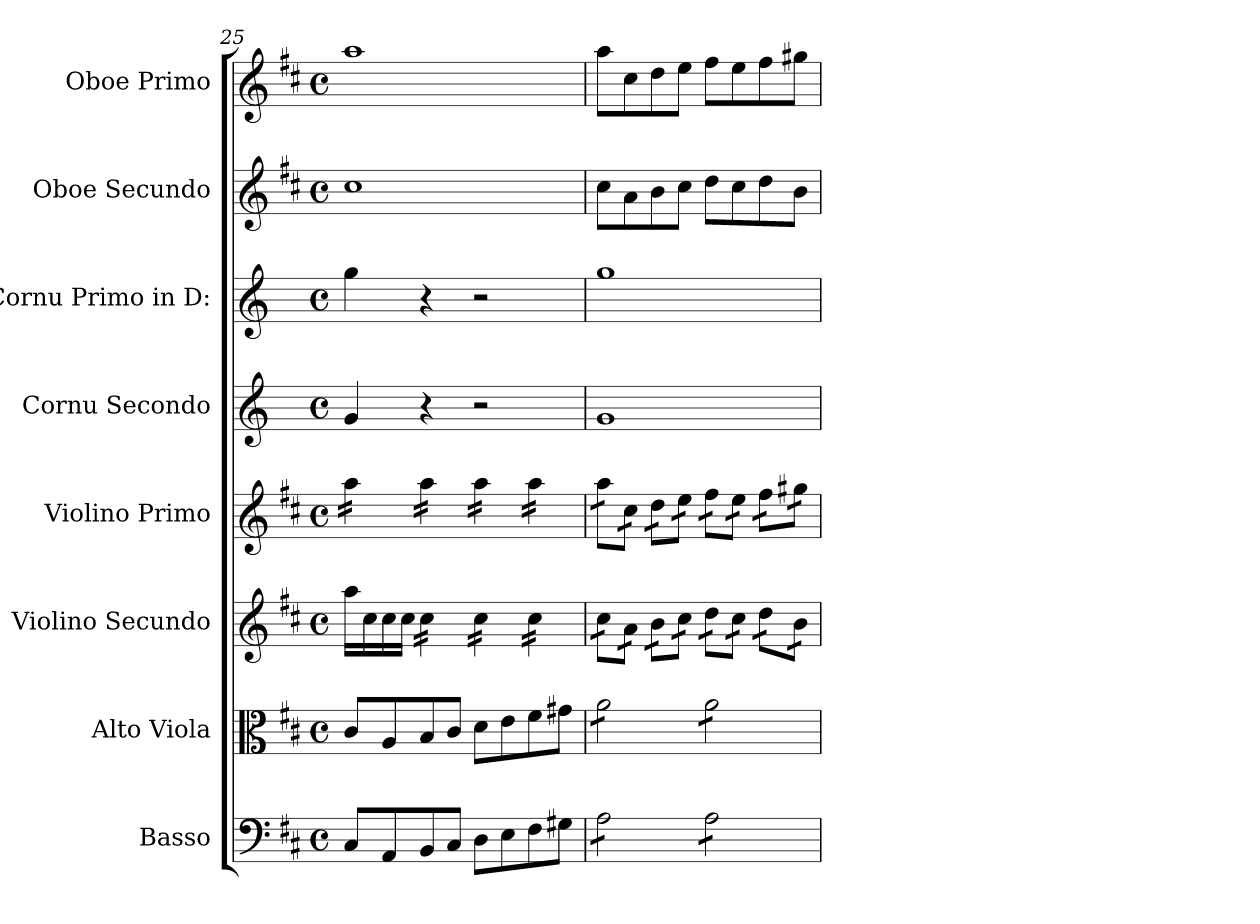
**kern	**kern	**kern	**kern	**kern	**kern	**kern	**kern
*part8	*part7	*part6	*part5	*part4	*part3	*part2	*part1
*staff8	*staff7	*staff6	*staff5	*staff4	*staff3	*staff2	*staff1
*I"Basso	*I"Alto Viola	*I"Violino Secundo	*I"Violino Primo	*I"Cornu Secondo	*I"Cornu Primo in D:	*I"Oboe Secundo	*I"Oboe Primo
*	*I'Vla	*	*I'Vn I	*	*I'Cor I	*	*I'Ob I
*clefF4	*clefC3	*clefG2	*clefG2	*clefG2	*clefG2	*clefG2	*clefG2
*	*	*	*	*ITrd-1c-2	*ITrd-1c-2	*	*
*k[f#c#]	*k[f#c#]	*k[f#c#]	*k[f#c#]	*k[f#c#]	*k[f#c#]	*k[f#c#]	*k[f#c#]
*D:	*D:	*D:	*D:	*D:	*D:	*D:	*D:
*M4/4	*M4/4	*M4/4	*M4/4	*M4/4	*M4/4	*M4/4	*M4/4
*met(c)	*met(c)	*met(c)	*met(c)	*met(c)	*met(c)	*met(c)	*met(c)
=25	=25	=25	=25	=25	=25	=25	=25
*	*	*	*tremolo	*	*	*	*
8C#/L	8c#/L	16aa\LL	16aa\LL	4a/	4aa\	1cc#	1aa
.	.	16cc#\	16aa\	.	.	.	.
8AA/	8A/	16cc#\	16aa\	.	.	.	.
.	.	16cc#\JJ	16aa\JJ	.	.	.	.
*	*	*tremolo	*	*	*	*	*
8BB/	8B/	16cc#\LL	16aa\LL	4r	4r	.	.
.	.	16cc#\	16aa\	.	.	.	.
8C#/J	8c#/J	16cc#\	16aa\	.	.	.	.
.	.	16cc#\JJ	16aa\JJ	.	.	.	.
8D\L	8d\L	16cc#\LL	16aa\LL	2r	2r	.	.
.	.	16cc#\	16aa\	.	.	.	.
8E\	8e\	16cc#\	16aa\	.	.	.	.
.	.	16cc#\JJ	16aa\JJ	.	.	.	.
8F#\	8f#\	16cc#\LL	16aa\LL	.	.	.	.
.	.	16cc#\	16aa\	.	.	.	.
8G#X\J	8g#X\J	16cc#\	16aa\	.	.	.	.
.	.	16cc#\JJ	16aa\JJ	.	.	.	.
=26	=26	=26	=26	=26	=26	=26	=26
*tremolo	*	*	*	*	*	*	*
*	*tremolo	*	*	*	*	*	*
8A\L	8a\L	16cc#\LL	16aa\LL	1a	1aa	8cc#\L	8aa\L
.	.	16cc#\	16aa\	.	.	.	.
8A\	8a\	16a\	16cc#\	.	.	8a\	8cc#\
.	.	16a\JJ	16cc#\JJ	.	.	.	.
8A\	8a\	16b\LL	16dd\LL	.	.	8b\	8dd\
.	.	16b\	16dd\	.	.	.	.
8A\J	8a\J	16cc#\	16ee\	.	.	8cc#\J	8ee\J
.	.	16cc#\JJ	16ee\JJ	.	.	.	.
8A\L	8a\L	16dd\LL	16ff#\LL	.	.	8dd\L	8ff#\L
.	.	16dd\	16ff#\	.	.	.	.
8A\	8a\	16cc#\	16ee\	.	.	8cc#\	8ee\
.	.	16cc#\JJ	16ee\JJ	.	.	.	.
8A\	8a\	16dd\LL	16ff#\LL	.	.	8dd\	8ff#\
.	.	16dd\	16ff#\	.	.	.	.
8A\J	8a\J	16b\	16gg#X\	.	.	8b\J	8gg#X\J
*	*Xtremolo	*	*	*	*	*	*
*Xtremolo	*	*	*	*	*	*	*
.	.	16b\JJ	16gg#X\JJ	.	.	.	.
*	*	*	*Xtremolo	*	*	*	*
*	*	*Xtremolo	*	*	*	*	*
=	=	=	=	=	=	=	=
*-	*-	*-	*-	*-	*-	*-	*-
